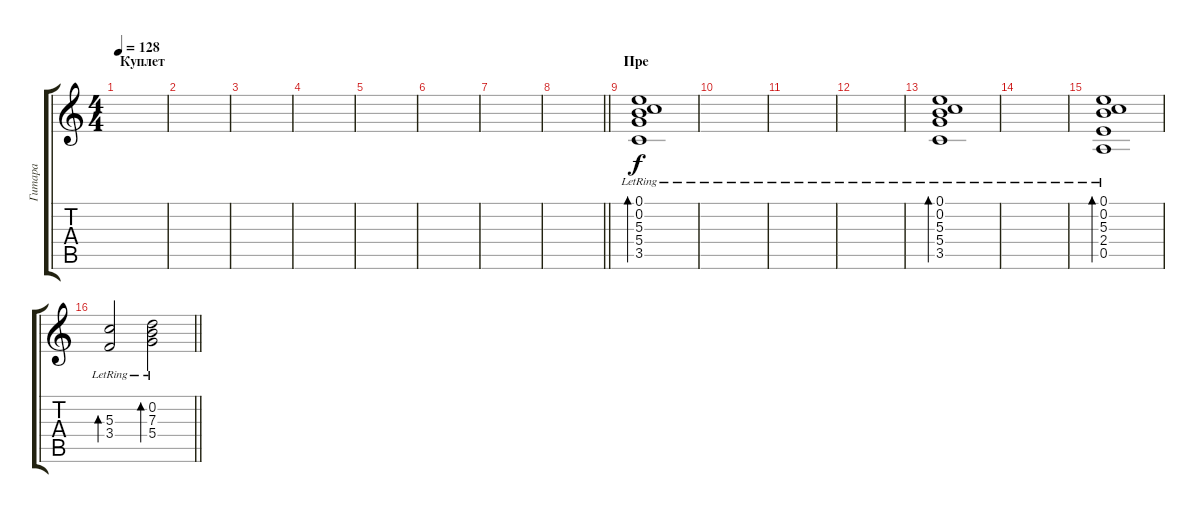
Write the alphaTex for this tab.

\track ("Гитара" "Гитара") {instrument electricguitarclean}
\staff {score tabs}
\tuning (E4 B3 G3 D3 A2 E2) {hide}
\ts (4 4)
\section ("" "Куплет")
\tempo 128
\clef g2
\ks c
|
|
|
|
|
|
|
\barLineRight lightlight
|
\section ("" "Пре")
(0.1{lr} 0.2{lr} 5.3{lr} 5.4{lr} 3.5{lr}).1{bd 240} |
|
|
|
(0.1{lr} 0.2{lr} 5.3{lr} 5.4{lr} 3.5{lr}).1{bd 240} |
|
(0.1{lr} 0.2{lr} 5.3{lr} 2.4{lr} 0.5{lr}).1{bd 120} |
\barLineRight lightlight
(5.3{lr} 3.4{lr}).2{bd 120} (0.2{lr} 7.3{lr} 5.4{lr}).2{bd 120}
